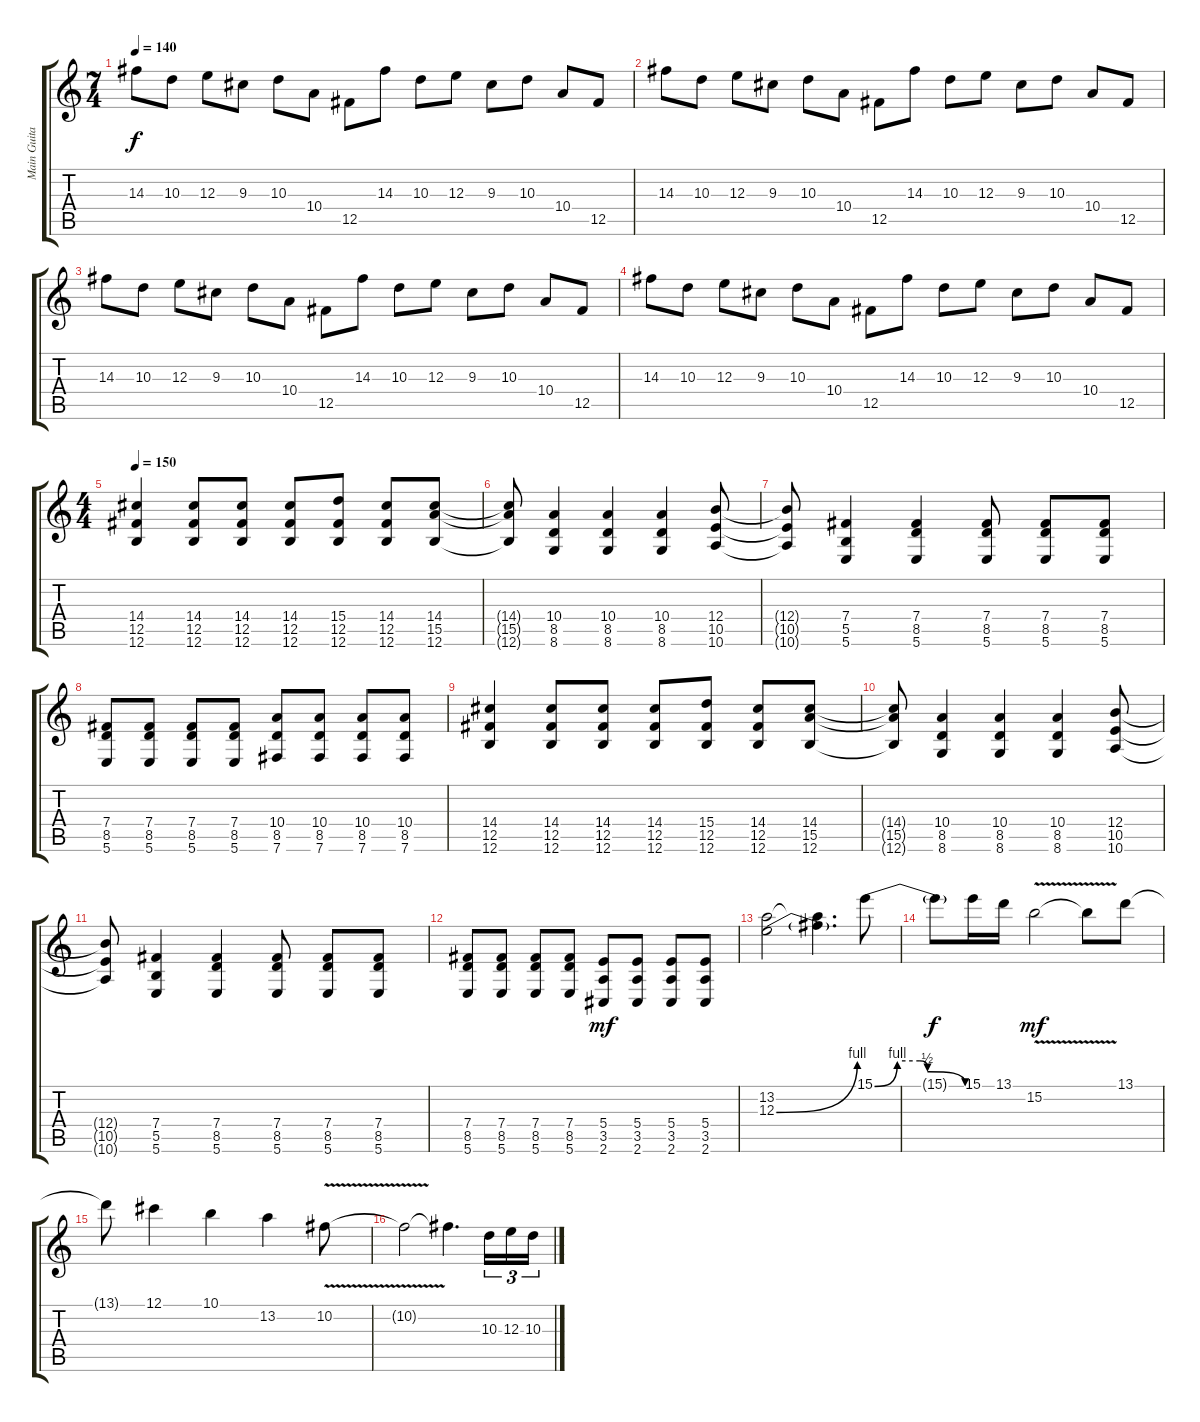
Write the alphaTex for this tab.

\track ("Main Guitar Right" "Main Guita") {instrument distortionguitar}
\staff {score tabs}
\tuning (Db4 Ab3 E3 B2 Gb2 B1) {hide}
\ts (7 4)
\tempo 140
\clef g2
\ks c
14.3.8{dy f} 10.3.8 12.3.8 9.3.8 10.3.8 10.4.8 12.5.8 14.3.8 10.3.8 12.3.8 9.3.8 10.3.8 10.4.8 12.5.8 |
14.3.8 10.3.8 12.3.8 9.3.8 10.3.8 10.4.8 12.5.8 14.3.8 10.3.8 12.3.8 9.3.8 10.3.8 10.4.8 12.5.8 |
14.3.8 10.3.8 12.3.8 9.3.8 10.3.8 10.4.8 12.5.8 14.3.8 10.3.8 12.3.8 9.3.8 10.3.8 10.4.8 12.5.8 |
14.3.8 10.3.8 12.3.8 9.3.8 10.3.8 10.4.8 12.5.8 14.3.8 10.3.8 12.3.8 9.3.8 10.3.8 10.4.8 12.5.8 |
\ts (4 4)
\tempo 150
(14.4 12.5 12.6).4 (14.4 12.5 12.6).8 (14.4 12.5 12.6).8 (14.4 12.5 12.6).8 (15.4 12.5 12.6).8 (14.4 12.5 12.6).8 (14.4 15.5 12.6).8 |
(14.4{t} 15.5{t} 12.6{t}).8 (10.4 8.5 8.6).4 (10.4 8.5 8.6).4 (10.4 8.5 8.6).4 (12.4 10.5 10.6).8 |
(12.4{t} 10.5{t} 10.6{t}).8 (7.4 5.5 5.6).4 (7.4 8.5 5.6).4 (7.4 8.5 5.6).8 (7.4 8.5 5.6).8 (7.4 8.5 5.6).8 |
(7.4 8.5 5.6).8 (7.4 8.5 5.6).8 (7.4 8.5 5.6).8 (7.4 8.5 5.6).8 (10.4 8.5 7.6).8 (10.4 8.5 7.6).8 (10.4 8.5 7.6).8 (10.4 8.5 7.6).8 |
(14.4 12.5 12.6).4 (14.4 12.5 12.6).8 (14.4 12.5 12.6).8 (14.4 12.5 12.6).8 (15.4 12.5 12.6).8 (14.4 12.5 12.6).8 (14.4 15.5 12.6).8 |
(14.4{t} 15.5{t} 12.6{t}).8 (10.4 8.5 8.6).4 (10.4 8.5 8.6).4 (10.4 8.5 8.6).4 (12.4 10.5 10.6).8 |
(12.4{t} 10.5{t} 10.6{t}).8 (7.4 5.5 5.6).4 (7.4 8.5 5.6).4 (7.4 8.5 5.6).8 (7.4 8.5 5.6).8 (7.4 8.5 5.6).8 |
(7.4 8.5 5.6).8 (7.4 8.5 5.6).8 (7.4 8.5 5.6).8 (7.4 8.5 5.6).8 (5.4 3.5 2.6).8{dy mf} (5.4 3.5 2.6).8 (5.4 3.5 2.6).8 (5.4 3.5 2.6).8 |
(13.2 12.3{be (bend 0 0 60 4)}).2 (13.2{t} 12.3{t}).4{d} 15.1{be (custom 0 0 15 4 30 4 35 2 60 0)}.8 |
15.1{t}.8{dy f} 15.1.16 13.1.16 15.2{v}.2{dy mf} 15.2{t}.8 13.1.8 |
13.1{t}.8 12.1.4 10.1.4 13.2.4 10.2{v}.8 |
10.2{t}.2 10.2{t}.4{d} 10.3.16{tu (3 2)} 12.3.16{tu (3 2)} 10.3.16{tu (3 2)}
